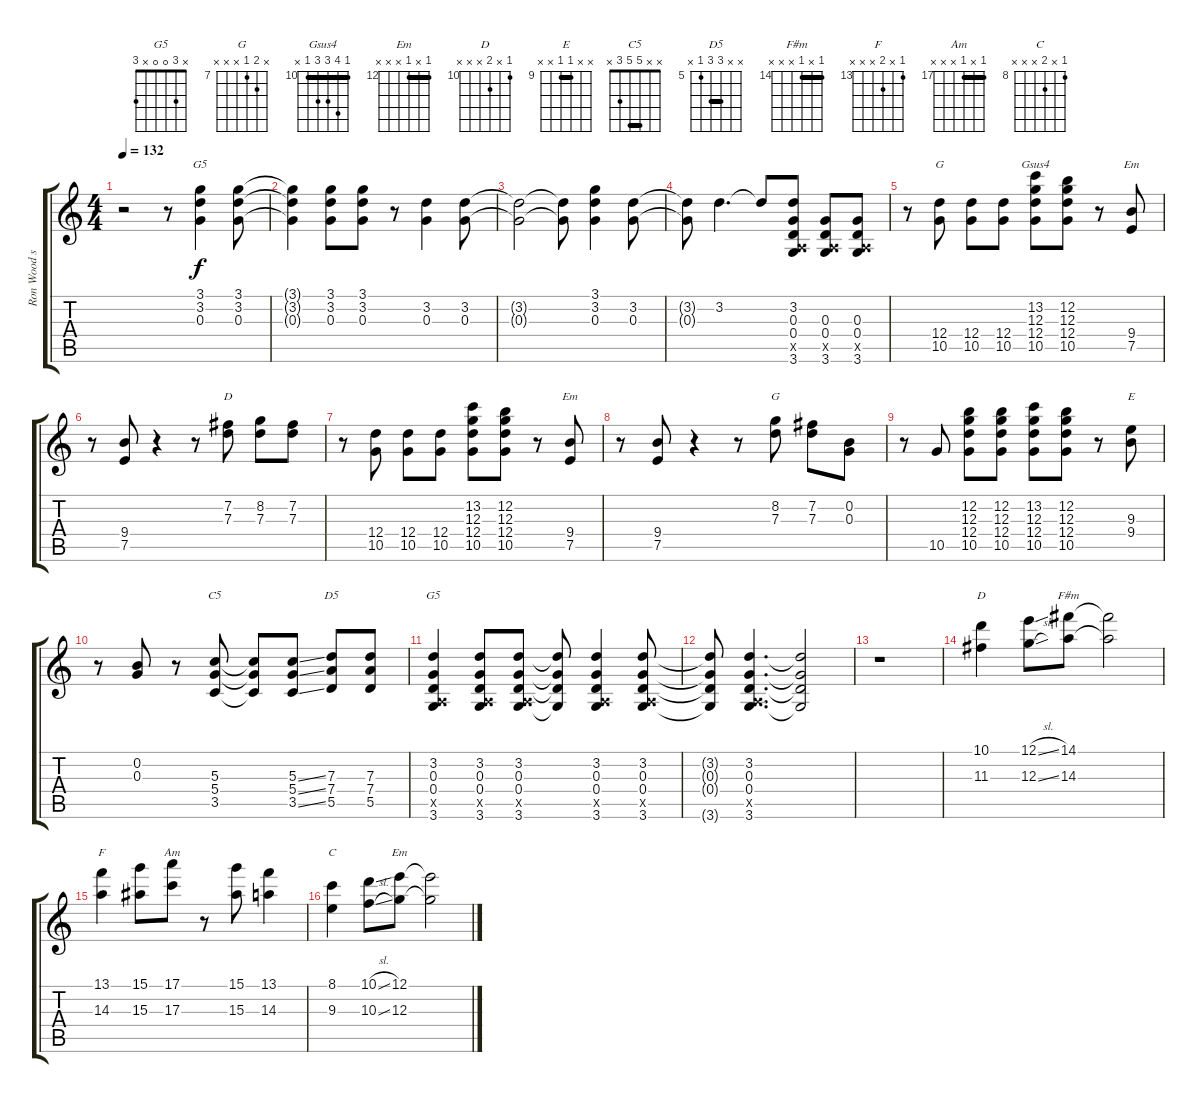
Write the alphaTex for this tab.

\track ("Ron Wood standard" "Ron Wood s") {instrument electricguitarjazz}
\staff {score tabs}
\tuning (E4 B3 G3 D3 A2 E2) {hide}
\chord ("G5" 3 3 0 0 x 3) {barre 3}
\chord ("G" x 12 12 12 10 x) {firstfret 10 barre 12}
\chord ("Gsus4" 10 13 12 12 10 x) {firstfret 10 barre 10}
\chord ("Em" 7 8 9 9 7 x) {firstfret 7 barre 7}
\chord ("D" x 7 7 x x x) {firstfret 7 barre 7}
\chord ("Em" x 8 9 9 7 x) {firstfret 7}
\chord ("G" x 8 7 x x x) {firstfret 7}
\chord ("E" x x 9 9 x x) {firstfret 9 barre 9}
\chord ("C5" x x 5 5 3 x) {barre 5}
\chord ("D5" x x 7 7 5 x) {firstfret 5 barre 7}
\chord ("G5" x 3 0 0 x 3)
\chord ("D" 10 x 11 x x x) {firstfret 10}
\chord ("F#m" 14 x 14 x x x) {firstfret 14 barre 14}
\chord ("F" 13 x 14 x x x) {firstfret 13}
\chord ("Am" 17 x 17 x x x) {firstfret 17 barre 17}
\chord ("C" 8 x 9 x x x) {firstfret 8}
\chord ("Em" 12 x 12 x x x) {firstfret 12 barre 12}
\ts (4 4)
\tempo 132
\clef g2
\ks c
r.2{dy fff} r.8 (3.1 3.2 0.3).4{ch "G5" dy f} (3.1 3.2 0.3).8 |
(3.1{t} 3.2{t} 0.3{t}).4 (3.1 3.2 0.3).8 (3.1 3.2 0.3).8 r.8 (3.2 0.3).4 (3.2 0.3).8 |
(3.2{t} 0.3{t}).2 (3.2{t} 0.3{t}).8 (3.1 3.2 0.3).4 (3.2 0.3).8 |
(3.2{t} 0.3{t}).8 3.2.4{d} 3.2{t}.8 (3.2 0.3 0.4 0.5{x} 3.6).8 (0.3 0.4 0.5{x} 3.6).8 (0.3 0.4 0.5{x} 3.6).8 |
r.8 (12.4 10.5).8{ch "G"} (12.4 10.5).8 (12.4 10.5).8 (13.2 12.3 12.4 10.5).8{ch "Gsus4"} (12.2 12.3 12.4 10.5).8 r.8 (9.4 7.5).8{ch "Em"} |
r.8 (9.4 7.5).8 r.4 r.8 (7.2 7.3).8{ch "D"} (8.2 7.3).8 (7.2 7.3).8 |
r.8 (12.4 10.5).8 (12.4 10.5).8 (12.4 10.5).8 (13.2 12.3 12.4 10.5).8 (12.2 12.3 12.4 10.5).8 r.8 (9.4 7.5).8{ch "Em"} |
r.8 (9.4 7.5).8 r.4 r.8 (8.2 7.3).8{ch "G"} (7.2 7.3).8 (0.2 0.3).8 |
r.8 10.5.8 (12.2 12.3 12.4 10.5).8 (12.2 12.3 12.4 10.5).8 (13.2 12.3 12.4 10.5).8 (12.2 12.3 12.4 10.5).8 r.8 (9.3 9.4).8{ch "E"} |
r.8 (0.2 0.3).8 r.8 (5.3 5.4 3.5).8{ch "C5"} (5.3{t} 5.4{t} 3.5{t}).8 (5.3{ss} 5.4{ss} 3.5{ss}).8 (7.3 7.4 5.5).8{ch "D5"} (7.3 7.4 5.5).8 |
(3.2 0.3 0.4 0.5{x} 3.6).4{ch "G5"} (3.2 0.3 0.4 0.5{x} 3.6).8 (3.2 0.3 0.4 0.5{x} 3.6).8 (3.2{t} 0.3{t} 0.4{t} 3.6{t}).8 (3.2 0.3 0.4 0.5{x} 3.6).4 (3.2 0.3 0.4 0.5{x} 3.6).8 |
(3.2{t} 0.3{t} 0.4{t} 3.6{t}).8 (3.2 0.3 0.4 0.5{x} 3.6).4{d} (3.2{t} 0.3{t} 0.4{t} 3.6{t}).2 |
r.1 |
(10.1 11.3).4{ch "D"} (12.1{sl} 12.3{sl}).8 (14.1 14.3).8{ch "F#m"} (14.1{t} 14.3{t}).2 |
(13.1 14.3).4{ch "F"} (15.1 15.3).8 (17.1 17.3).8{ch "Am"} r.8 (15.1 15.3).8 (13.1 14.3).4 |
(8.1 9.3).4{ch "C"} (10.1{sl} 10.3{sl}).8 (12.1 12.3).8{ch "Em"} (12.1{t} 12.3{t}).2
